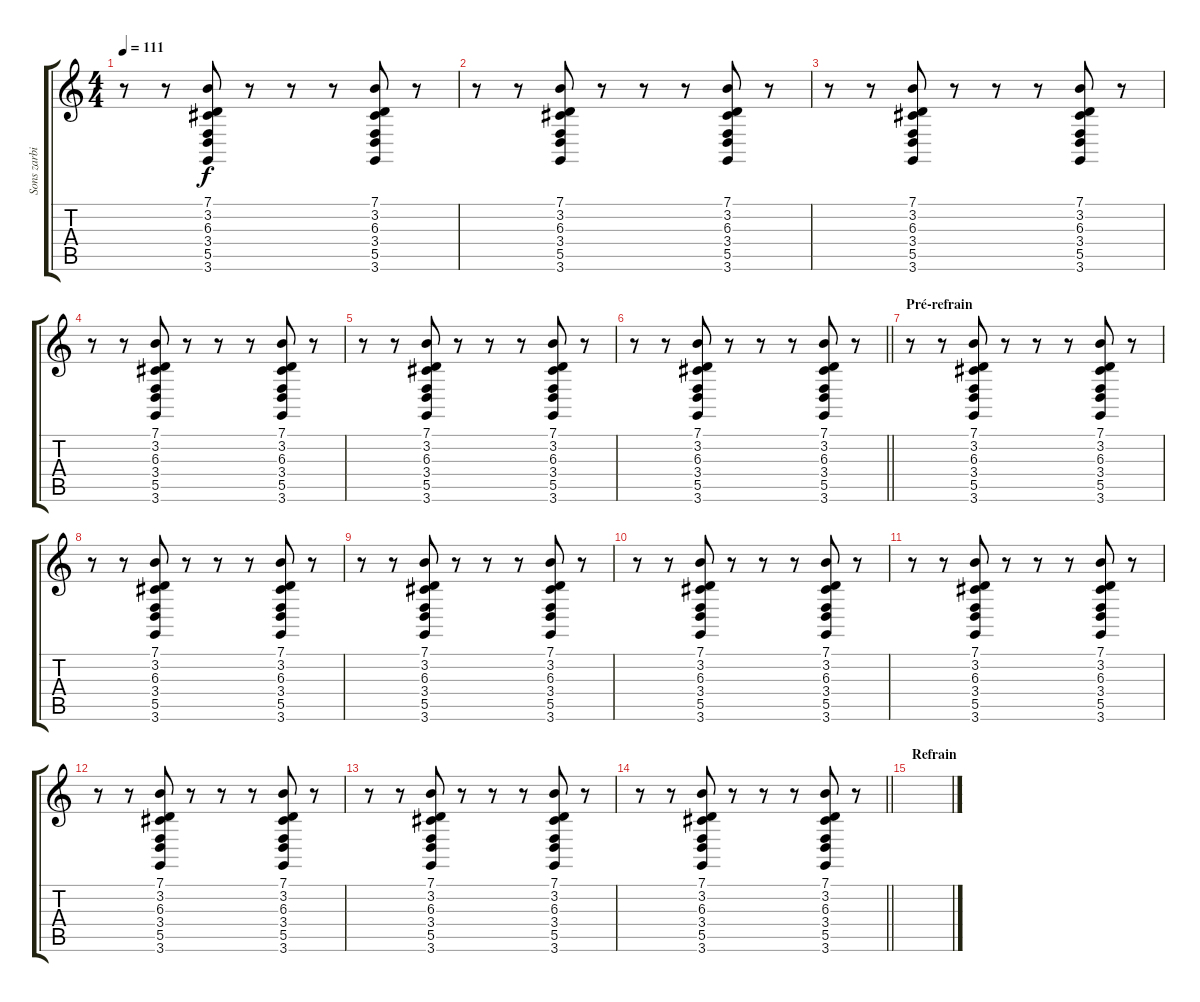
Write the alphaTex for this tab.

\track ("Sons zarbi" "Sons zarbi") {instrument breathnoise}
\staff {score tabs}
\tuning (E4 B3 G3 D3 A2 E2) {hide}
\ts (4 4)
\tempo 111
\clef g2
\ks c
r.8{dy f} r.8 (7.1 3.2 6.3 3.4 5.5 3.6).8 r.8 r.8 r.8 (7.1 3.2 6.3 3.4 5.5 3.6).8 r.8 |
r.8 r.8 (7.1 3.2 6.3 3.4 5.5 3.6).8 r.8 r.8 r.8 (7.1 3.2 6.3 3.4 5.5 3.6).8 r.8 |
r.8 r.8 (7.1 3.2 6.3 3.4 5.5 3.6).8 r.8 r.8 r.8 (7.1 3.2 6.3 3.4 5.5 3.6).8 r.8 |
r.8 r.8 (7.1 3.2 6.3 3.4 5.5 3.6).8 r.8 r.8 r.8 (7.1 3.2 6.3 3.4 5.5 3.6).8 r.8 |
r.8 r.8 (7.1 3.2 6.3 3.4 5.5 3.6).8 r.8 r.8 r.8 (7.1 3.2 6.3 3.4 5.5 3.6).8 r.8 |
\barLineRight lightlight
r.8 r.8 (7.1 3.2 6.3 3.4 5.5 3.6).8 r.8 r.8 r.8 (7.1 3.2 6.3 3.4 5.5 3.6).8 r.8 |
\section ("" "Pré-refrain")
r.8 r.8 (7.1 3.2 6.3 3.4 5.5 3.6).8 r.8 r.8 r.8 (7.1 3.2 6.3 3.4 5.5 3.6).8 r.8 |
r.8 r.8 (7.1 3.2 6.3 3.4 5.5 3.6).8 r.8 r.8 r.8 (7.1 3.2 6.3 3.4 5.5 3.6).8 r.8 |
r.8 r.8 (7.1 3.2 6.3 3.4 5.5 3.6).8 r.8 r.8 r.8 (7.1 3.2 6.3 3.4 5.5 3.6).8 r.8 |
r.8 r.8 (7.1 3.2 6.3 3.4 5.5 3.6).8 r.8 r.8 r.8 (7.1 3.2 6.3 3.4 5.5 3.6).8 r.8 |
r.8 r.8 (7.1 3.2 6.3 3.4 5.5 3.6).8 r.8 r.8 r.8 (7.1 3.2 6.3 3.4 5.5 3.6).8 r.8 |
r.8 r.8 (7.1 3.2 6.3 3.4 5.5 3.6).8 r.8 r.8 r.8 (7.1 3.2 6.3 3.4 5.5 3.6).8 r.8 |
r.8 r.8 (7.1 3.2 6.3 3.4 5.5 3.6).8 r.8 r.8 r.8 (7.1 3.2 6.3 3.4 5.5 3.6).8 r.8 |
\barLineRight lightlight
r.8 r.8 (7.1 3.2 6.3 3.4 5.5 3.6).8 r.8 r.8 r.8 (7.1 3.2 6.3 3.4 5.5 3.6).8 r.8 |
\section ("" "Refrain")
